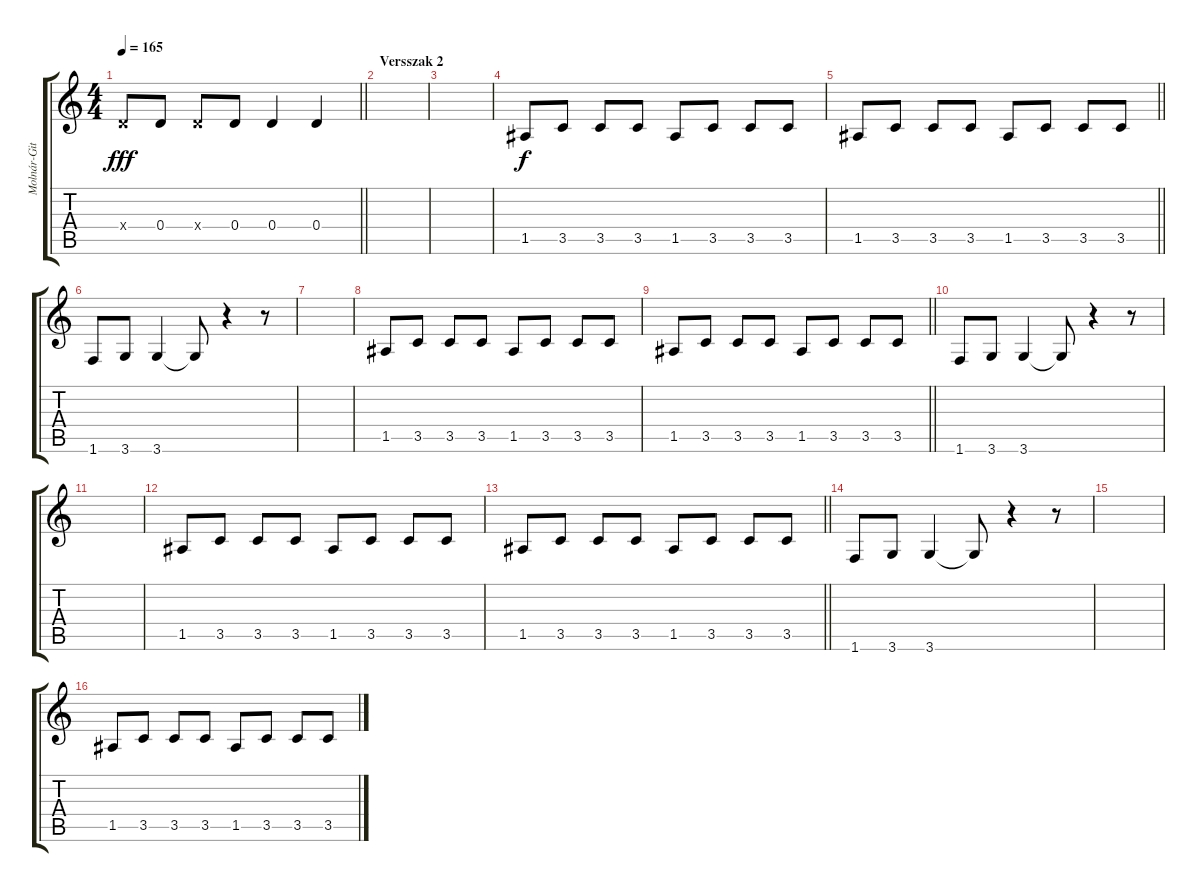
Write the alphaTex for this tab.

\track ("Molnár-Gitár" "Molnár-Git") {instrument overdrivenguitar}
\staff {score tabs}
\tuning (E4 B3 G3 D3 A2 E2) {hide}
\ts (4 4)
\tempo 165
\clef g2
\barLineRight lightlight
\ks c
0.4{x}.8{dy fff} 0.4.8 0.4{x}.8 0.4.8 0.4.4 0.4.4 |
\section ("" "Versszak 2")
|
|
1.5.8{dy f} 3.5.8 3.5.8 3.5.8 1.5.8 3.5.8 3.5.8 3.5.8 |
\barLineRight lightlight
1.5.8 3.5.8 3.5.8 3.5.8 1.5.8 3.5.8 3.5.8 3.5.8 |
1.6.8 3.6.8 3.6.4 3.6{t}.8 r.4 r.8 |
|
1.5.8 3.5.8 3.5.8 3.5.8 1.5.8 3.5.8 3.5.8 3.5.8 |
\barLineRight lightlight
1.5.8 3.5.8 3.5.8 3.5.8 1.5.8 3.5.8 3.5.8 3.5.8 |
1.6.8 3.6.8 3.6.4 3.6{t}.8 r.4 r.8 |
|
1.5.8 3.5.8 3.5.8 3.5.8 1.5.8 3.5.8 3.5.8 3.5.8 |
\barLineRight lightlight
1.5.8 3.5.8 3.5.8 3.5.8 1.5.8 3.5.8 3.5.8 3.5.8 |
1.6.8 3.6.8 3.6.4 3.6{t}.8 r.4 r.8 |
|
1.5.8 3.5.8 3.5.8 3.5.8 1.5.8 3.5.8 3.5.8 3.5.8
